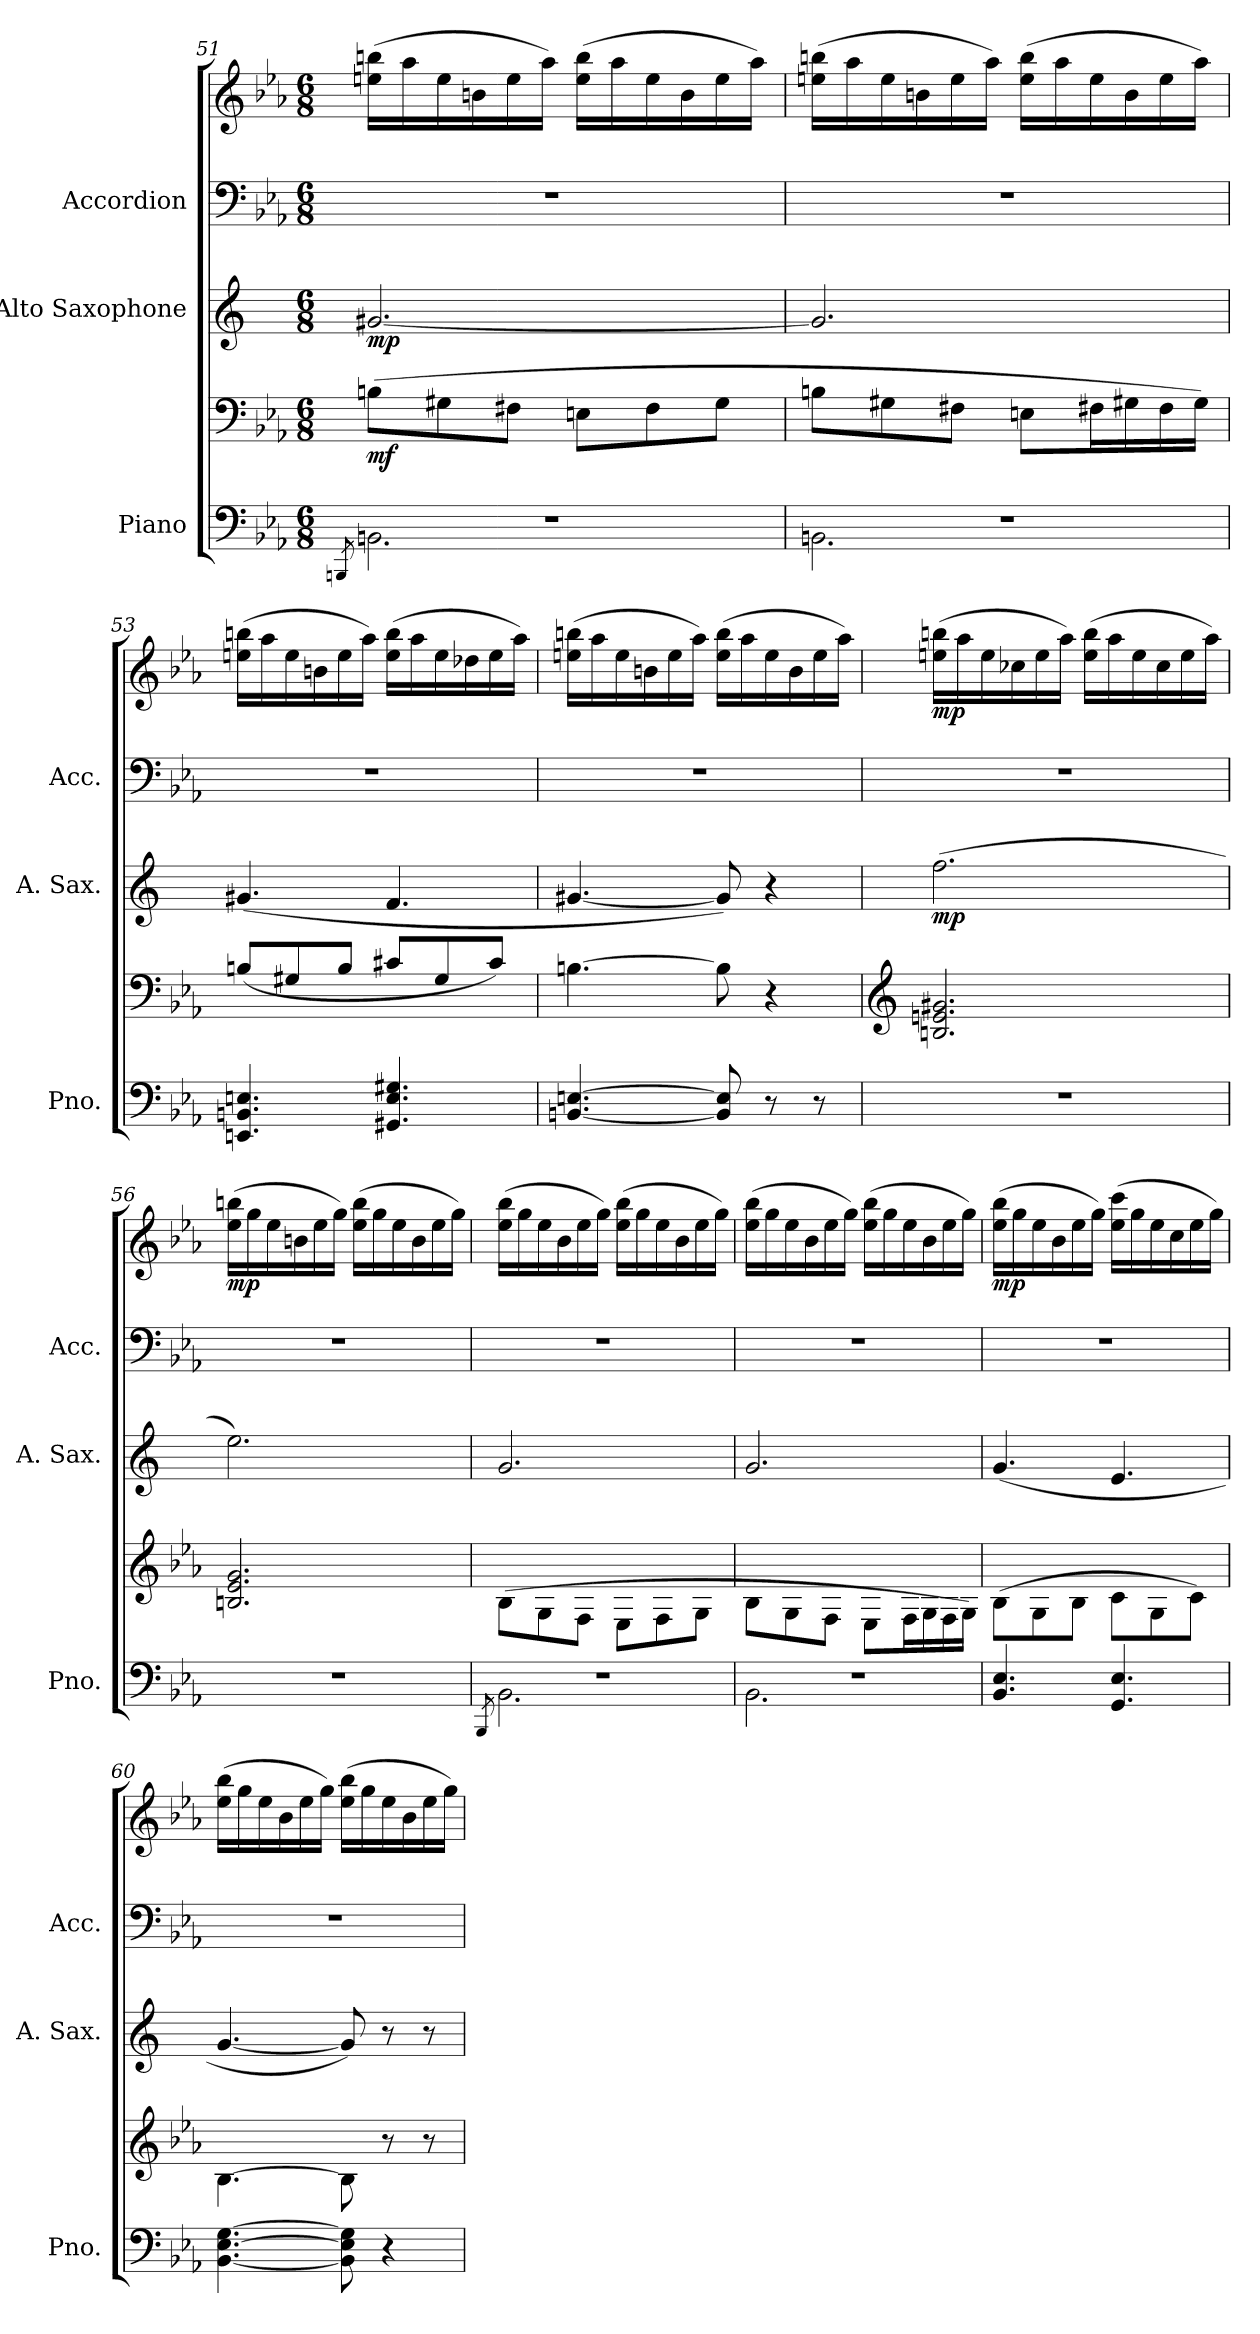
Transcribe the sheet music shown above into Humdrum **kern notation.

**kern	**kern	**dynam	**kern	**dynam	**kern	**kern	**dynam
*part3	*part3	*part3	*part2	*part2	*part1	*part1	*part1
*staff5	*staff4	*staff4/5	*staff3	*staff3	*staff2	*staff1	*staff1/2
*I"Piano	*	*	*I"Alto Saxophone	*	*I"Accordion	*	*
*I'Pno.	*	*	*I'A. Sax.	*	*I'Acc.	*	*
!!LO:LB:g=z
*clefF4	*clefF4	*	*clefG2	*	*clefF4	*clefG2	*
*	*	*	*ITrd5c9	*	*	*	*
*k[b-e-a-]	*k[b-e-a-]	*	*k[b-e-a-]	*	*k[b-e-a-]	*k[b-e-a-]	*
*M6/8	*M6/8	*	*M6/8	*	*M6/8	*M6/8	*
=51	=51	=51	=51	=51	=51	=51	=51
*^	*	*	*	*	*	*	*
.	8qBBBn/	.	.	.	.	.	.	.
!	!	!	!LO:DY:b	!	!LO:DY:b	!	!	!
2.r	2.BBn\	(>8Bn\L	mf	[2.Bn/	mp	2.r	(>16een\ 16bbn\LL	.
.	.	.	.	.	.	.	16aa-\	.
.	.	8G#X\	.	.	.	.	16ee\	.
.	.	.	.	.	.	.	16bn\	.
.	.	8F#X\J	.	.	.	.	16ee\	.
.	.	.	.	.	.	.	16aa-\JJ)	.
.	.	8En\L	.	.	.	.	(>16ee\ 16bb\LL	.
.	.	.	.	.	.	.	16aa-\	.
.	.	8F#\	.	.	.	.	16ee\	.
.	.	.	.	.	.	.	16b\	.
.	.	8G#\J	.	.	.	.	16ee\	.
.	.	.	.	.	.	.	16aa-\JJ)	.
=52	=52	=52	=52	=52	=52	=52	=52	=52
2.r	2.BBn\	8Bn\L	.	2.B/]	.	2.r	(>16een\ 16bbn\LL	.
.	.	.	.	.	.	.	16aa-\	.
.	.	8G#X\	.	.	.	.	16ee\	.
.	.	.	.	.	.	.	16bn\	.
.	.	8F#X\J	.	.	.	.	16ee\	.
.	.	.	.	.	.	.	16aa-\JJ)	.
.	.	8En\L	.	.	.	.	(>16ee\ 16bb\LL	.
.	.	.	.	.	.	.	16aa-\	.
.	.	16F#X\L	.	.	.	.	16ee\	.
.	.	16G#X\	.	.	.	.	16b\	.
.	.	16F#\	.	.	.	.	16ee\	.
.	.	16G#\JJ)	.	.	.	.	16aa-\JJ)	.
*v	*v	*	*	*	*	*	*	*
!!LO:PB:g=z
=53	=53	=53	=53	=53	=53	=53	=53
4.EEn/ 4.BBn/ 4.En/	(<8Bn/L	.	(<4.Bn/	.	2.r	(>16een\ 16bbn\LL	.
.	.	.	.	.	.	16aa-\	.
.	8G#X/	.	.	.	.	16ee\	.
.	.	.	.	.	.	16bn\	.
.	8B/J	.	.	.	.	16ee\	.
.	.	.	.	.	.	16aa-\JJ)	.
4.GG#X/ 4.E/ 4.G#X/	8c#X/L	.	4.A-/	.	.	(>16ee\ 16bb\LL	.
.	.	.	.	.	.	16aa-\	.
.	8G#/	.	.	.	.	16ee\	.
.	.	.	.	.	.	16dd-X\	.
.	8c#/J)	.	.	.	.	16ee\	.
.	.	.	.	.	.	16aa-\JJ)	.
=54	=54	=54	=54	=54	=54	=54	=54
[4.BBn/ [4.En/	[4.Bn\	.	[4.Bn/	.	2.r	(>16een\ 16bbn\LL	.
.	.	.	.	.	.	16aa-\	.
.	.	.	.	.	.	16ee\	.
.	.	.	.	.	.	16bn\	.
.	.	.	.	.	.	16ee\	.
.	.	.	.	.	.	16aa-\JJ)	.
8BB/] 8E/]	8B\]	.	8B/])	.	.	(>16ee\ 16bb\LL	.
.	.	.	.	.	.	16aa-\	.
8r	4r	.	4r	.	.	16ee\	.
.	.	.	.	.	.	16b\	.
8r	.	.	.	.	.	16ee\	.
.	.	.	.	.	.	16aa-\JJ)	.
!!LO:LB:g=z
=55	=55	=55	=55	=55	=55	=55	=55
*	*clefG2	*	*	*	*	*	*
!	!	!	!	!LO:DY:b	!	!	!LO:DY:b
2.r	2.Bn/ 2.en/ 2.g#X/	.	(>2.a-\	mp	2.r	(>16een\ 16bbn\LL	mp
.	.	.	.	.	.	16aa-\	.
.	.	.	.	.	.	16ee\	.
.	.	.	.	.	.	16cc-X\	.
.	.	.	.	.	.	16ee\	.
.	.	.	.	.	.	16aa-\JJ)	.
.	.	.	.	.	.	(>16ee\ 16bb\LL	.
.	.	.	.	.	.	16aa-\	.
.	.	.	.	.	.	16ee\	.
.	.	.	.	.	.	16cc-\	.
.	.	.	.	.	.	16ee\	.
.	.	.	.	.	.	16aa-\JJ)	.
=56	=56	=56	=56	=56	=56	=56	=56
!	!	!	!	!	!	!	!LO:DY:b
2.r	2.Bn/ 2.e-/ 2.g/	.	2.g\)	.	2.r	(>16ee-\ 16bbn\LL	mp
.	.	.	.	.	.	16gg\	.
.	.	.	.	.	.	16ee-\	.
.	.	.	.	.	.	16bn\	.
.	.	.	.	.	.	16ee-\	.
.	.	.	.	.	.	16gg\JJ)	.
.	.	.	.	.	.	(>16ee-\ 16bb\LL	.
.	.	.	.	.	.	16gg\	.
.	.	.	.	.	.	16ee-\	.
.	.	.	.	.	.	16b\	.
.	.	.	.	.	.	16ee-\	.
.	.	.	.	.	.	16gg\JJ)	.
=57	=57	=57	=57	=57	=57	=57	=57
*^	*	*	*	*	*	*	*
.	8qBBB-/	.	.	.	.	.	.	.
*v	*v	*	*	*	*	*	*	*
*	*clefF4	*	*	*	*	*	*
*^	*	*	*	*	*	*	*
2.r	2.BB-\	(>8B-\L	.	2.B-/	.	2.r	(>16ee-\ 16bb-\LL	.
.	.	.	.	.	.	.	16gg\	.
.	.	8G\	.	.	.	.	16ee-\	.
.	.	.	.	.	.	.	16b-\	.
.	.	8F\J	.	.	.	.	16ee-\	.
.	.	.	.	.	.	.	16gg\JJ)	.
.	.	8E-\L	.	.	.	.	(>16ee-\ 16bb-\LL	.
.	.	.	.	.	.	.	16gg\	.
.	.	8F\	.	.	.	.	16ee-\	.
.	.	.	.	.	.	.	16b-\	.
.	.	8G\J	.	.	.	.	16ee-\	.
.	.	.	.	.	.	.	16gg\JJ)	.
!!LO:PB:g=z
=58	=58	=58	=58	=58	=58	=58	=58	=58
2.r	2.BB-\	8B-\L	.	2.B-/	.	2.r	(>16ee-\ 16bb-\LL	.
.	.	.	.	.	.	.	16gg\	.
.	.	8G\	.	.	.	.	16ee-\	.
.	.	.	.	.	.	.	16b-\	.
.	.	8F\J	.	.	.	.	16ee-\	.
.	.	.	.	.	.	.	16gg\JJ)	.
.	.	8E-\L	.	.	.	.	(>16ee-\ 16bb-\LL	.
.	.	.	.	.	.	.	16gg\	.
.	.	16F\L	.	.	.	.	16ee-\	.
.	.	16G\	.	.	.	.	16b-\	.
.	.	16F\	.	.	.	.	16ee-\	.
.	.	16G\JJ)	.	.	.	.	16gg\JJ)	.
*v	*v	*	*	*	*	*	*	*
=59	=59	=59	=59	=59	=59	=59	=59
!	!	!	!	!	!	!	!LO:DY:b
4.BB-/ 4.E-/	(>8B-\L	.	(<4.B-/	.	2.r	(>16ee-\ 16bb-\LL	mp
.	.	.	.	.	.	16gg\	.
.	8G\	.	.	.	.	16ee-\	.
.	.	.	.	.	.	16b-\	.
.	8B-\J	.	.	.	.	16ee-\	.
.	.	.	.	.	.	16gg\JJ)	.
4.GG/ 4.E-/	8c\L	.	4.G/	.	.	(>16ee-\ 16ccc\LL	.
.	.	.	.	.	.	16gg\	.
.	8G\	.	.	.	.	16ee-\	.
.	.	.	.	.	.	16cc\	.
.	8c\J)	.	.	.	.	16ee-\	.
.	.	.	.	.	.	16gg\JJ)	.
=60	=60	=60	=60	=60	=60	=60	=60
[4.BB-\ [4.E-\ [4.G\	[4.B-\	.	[4.B-/	.	2.r	(>16ee-\ 16bb-\LL	.
.	.	.	.	.	.	16gg\	.
.	.	.	.	.	.	16ee-\	.
.	.	.	.	.	.	16b-\	.
.	.	.	.	.	.	16ee-\	.
.	.	.	.	.	.	16gg\JJ)	.
8BB-\] 8E-\] 8G\]	8B-\]	.	8B-/])	.	.	(>16ee-\ 16bb-\LL	.
.	.	.	.	.	.	16gg\	.
4r	8r	.	8r	.	.	16ee-\	.
.	.	.	.	.	.	16b-\	.
.	8r	.	8r	.	.	16ee-\	.
.	.	.	.	.	.	16gg\JJ)	.
=	=	=	=	=	=	=	=
*-	*-	*-	*-	*-	*-	*-	*-
